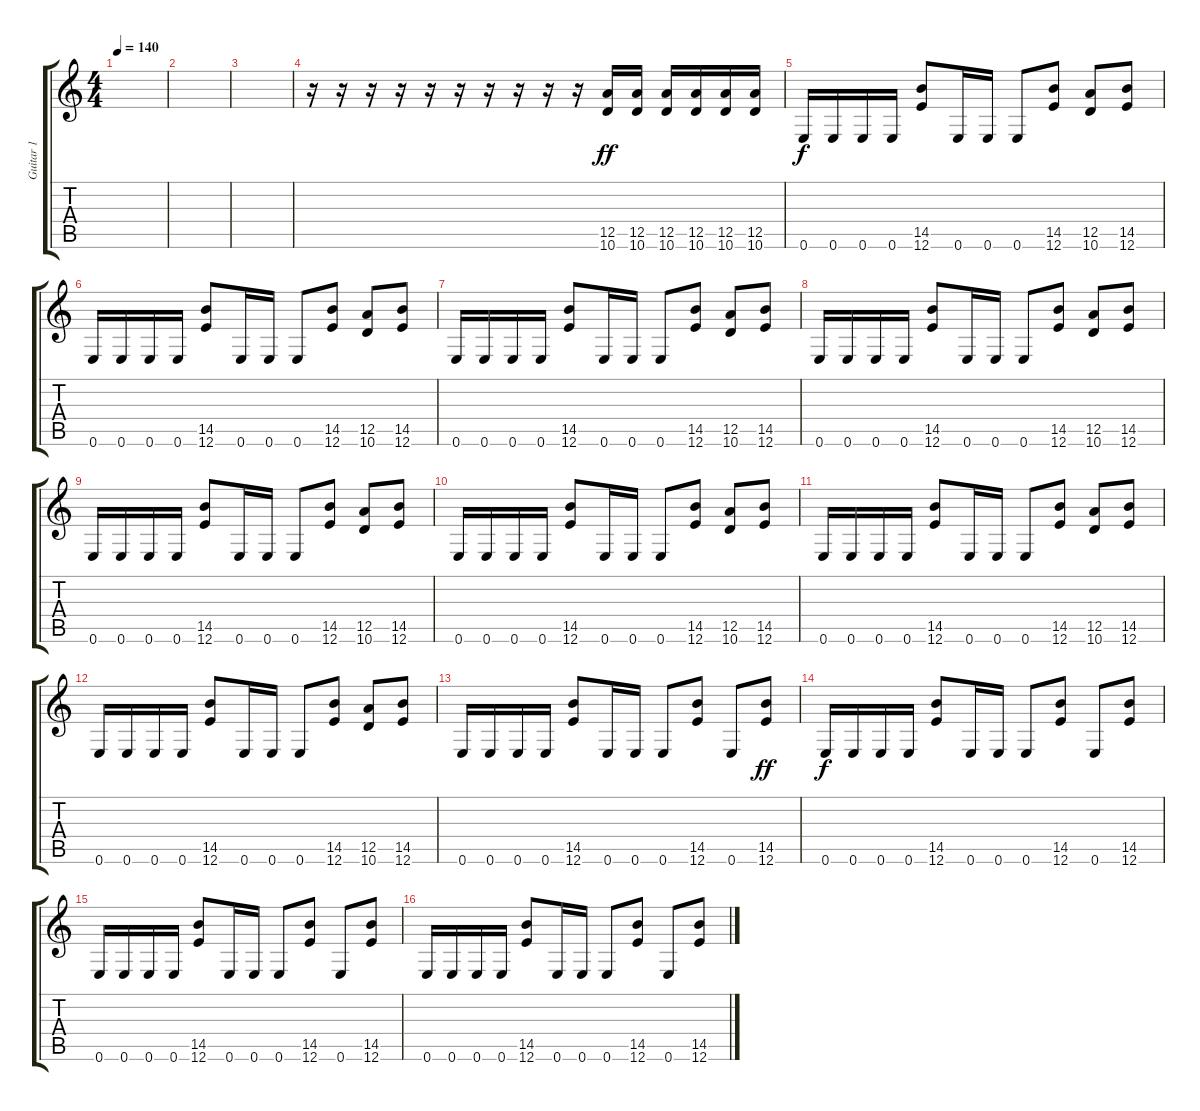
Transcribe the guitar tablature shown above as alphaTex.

\track ("Guitar 1" "Guitar 1") {instrument distortionguitar}
\staff {score tabs}
\tuning (E4 B3 G3 D3 A2 E2) {hide}
\ts (4 4)
\tempo 140
\clef g2
\ks c
|
|
|
r.16 r.16 r.16 r.16 r.16 r.16 r.16 r.16 r.16 r.16 (12.5 10.6).16{dy ff} (12.5 10.6).16 (12.5 10.6).16 (12.5 10.6).16 (12.5 10.6).16 (12.5 10.6).16 |
0.6.16{dy f} 0.6.16 0.6.16 0.6.16 (14.5 12.6).8 0.6.16 0.6.16 0.6.8 (14.5 12.6).8 (12.5 10.6).8 (14.5 12.6).8 |
0.6.16 0.6.16 0.6.16 0.6.16 (14.5 12.6).8 0.6.16 0.6.16 0.6.8 (14.5 12.6).8 (12.5 10.6).8 (14.5 12.6).8 |
0.6.16 0.6.16 0.6.16 0.6.16 (14.5 12.6).8 0.6.16 0.6.16 0.6.8 (14.5 12.6).8 (12.5 10.6).8 (14.5 12.6).8 |
0.6.16 0.6.16 0.6.16 0.6.16 (14.5 12.6).8 0.6.16 0.6.16 0.6.8 (14.5 12.6).8 (12.5 10.6).8 (14.5 12.6).8 |
0.6.16 0.6.16 0.6.16 0.6.16 (14.5 12.6).8 0.6.16 0.6.16 0.6.8 (14.5 12.6).8 (12.5 10.6).8 (14.5 12.6).8 |
0.6.16 0.6.16 0.6.16 0.6.16 (14.5 12.6).8 0.6.16 0.6.16 0.6.8 (14.5 12.6).8 (12.5 10.6).8 (14.5 12.6).8 |
0.6.16 0.6.16 0.6.16 0.6.16 (14.5 12.6).8 0.6.16 0.6.16 0.6.8 (14.5 12.6).8 (12.5 10.6).8 (14.5 12.6).8 |
0.6.16 0.6.16 0.6.16 0.6.16 (14.5 12.6).8 0.6.16 0.6.16 0.6.8 (14.5 12.6).8 (12.5 10.6).8 (14.5 12.6).8 |
0.6.16 0.6.16 0.6.16 0.6.16 (14.5 12.6).8 0.6.16 0.6.16 0.6.8 (14.5 12.6).8 0.6.8 (14.5 12.6).8{dy ff} |
0.6.16{dy f} 0.6.16 0.6.16 0.6.16 (14.5 12.6).8 0.6.16 0.6.16 0.6.8 (14.5 12.6).8 0.6.8 (14.5 12.6).8 |
0.6.16 0.6.16 0.6.16 0.6.16 (14.5 12.6).8 0.6.16 0.6.16 0.6.8 (14.5 12.6).8 0.6.8 (14.5 12.6).8 |
0.6.16 0.6.16 0.6.16 0.6.16 (14.5 12.6).8 0.6.16 0.6.16 0.6.8 (14.5 12.6).8 0.6.8 (14.5 12.6).8
